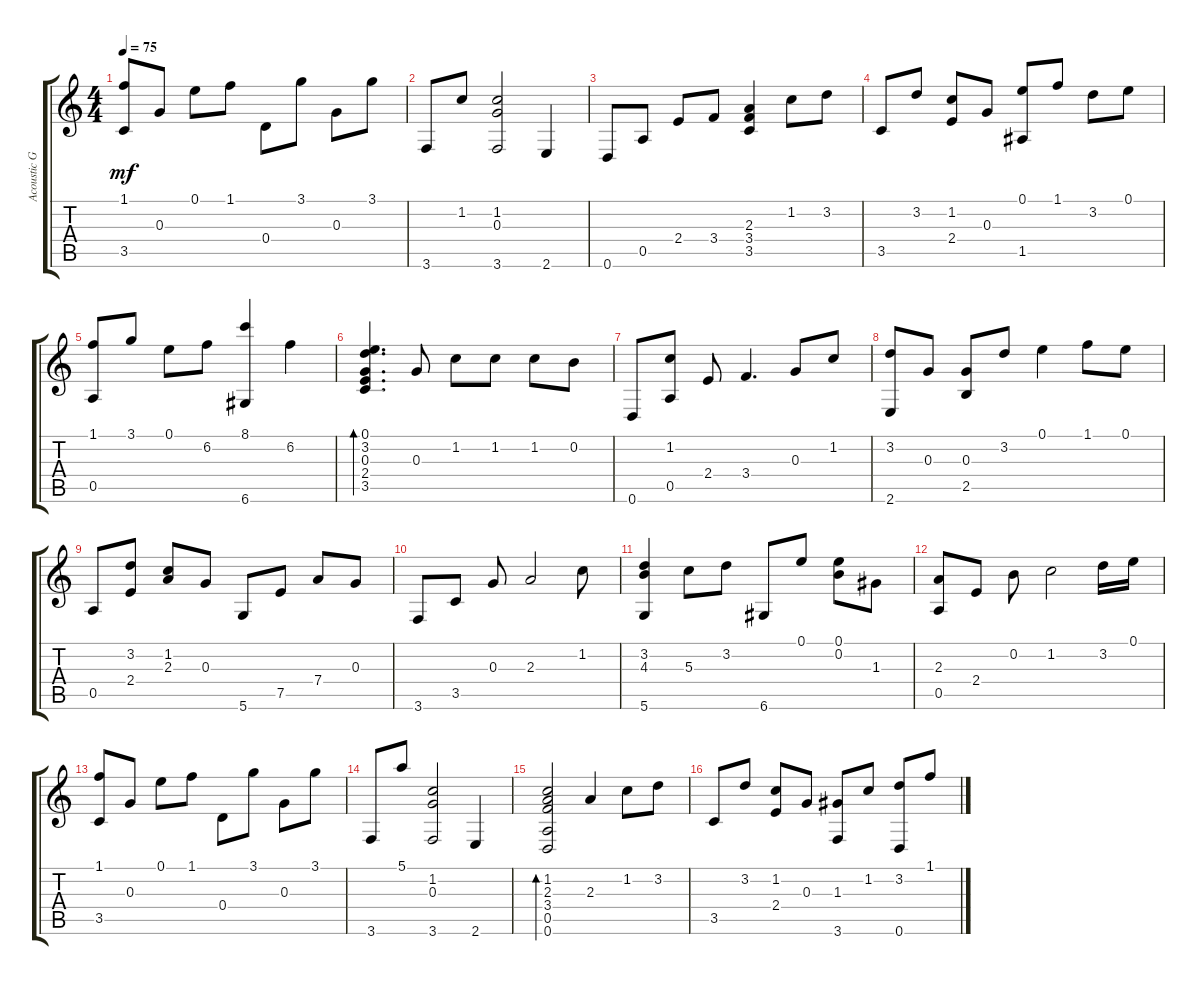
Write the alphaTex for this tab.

\track ("Acoustic Guitar (steel)" "Acoustic G") {instrument acousticguitarnylon}
\staff {score tabs}
\tuning (E4 B3 G3 D3 A2 D2) {hide}
\ts (4 4)
\tempo 75
\clef g2
\ks c
(1.1 3.5).8{dy mf} 0.3.8 0.1.8 1.1.8 0.4.8 3.1.8 0.3.8 3.1.8 |
3.6.8 1.2.8 (1.2 0.3 3.6).2 2.6.4 |
0.6.8 0.5.8 2.4.8 3.4.8 (2.3 3.4 3.5).4 1.2.8 3.2.8 |
3.5.8 3.2.8 (1.2 2.4).8 0.3.8 (0.1 1.5).8 1.1.8 3.2.8 0.1.8 |
(1.1 0.5).8 3.1.8 0.1.8 6.2.8 (8.1 6.6).4 6.2.4 |
(0.1 3.2 0.3 2.4 3.5).4{d bd 240} 0.3.8 1.2.8 1.2.8 1.2.8 0.2.8 |
0.6.8 (1.2 0.5).8 2.4.8 3.4.4{d} 0.3.8 1.2.8 |
(3.2 2.6).8 0.3.8 (0.3 2.5).8 3.2.8 0.1.4 1.1.8 0.1.8 |
0.5.8 (3.2 2.4).8 (1.2 2.3).8 0.3.8 5.6.8 7.5.8 7.4.8 0.3.8 |
3.6.8 3.5.8 0.3.8 2.3.2 1.2.8 |
(3.2 4.3 5.6).4 5.3.8 3.2.8 6.6.8 0.1.8 (0.1 0.2).8 1.3.8 |
(2.3 0.5).8 2.4.8 0.2.8 1.2.2 3.2.16 0.1.16 |
(1.1 3.5).8 0.3.8 0.1.8 1.1.8 0.4.8 3.1.8 0.3.8 3.1.8 |
3.6.8 5.1.8 (1.2 0.3 3.6).2 2.6.4 |
(1.2 2.3 3.4 0.5 0.6).2{bd 240} 2.3.4 1.2.8 3.2.8 |
3.5.8 3.2.8 (1.2 2.4).8 0.3.8 (1.3 3.6).8 1.2.8 (3.2 0.6).8 1.1.8
